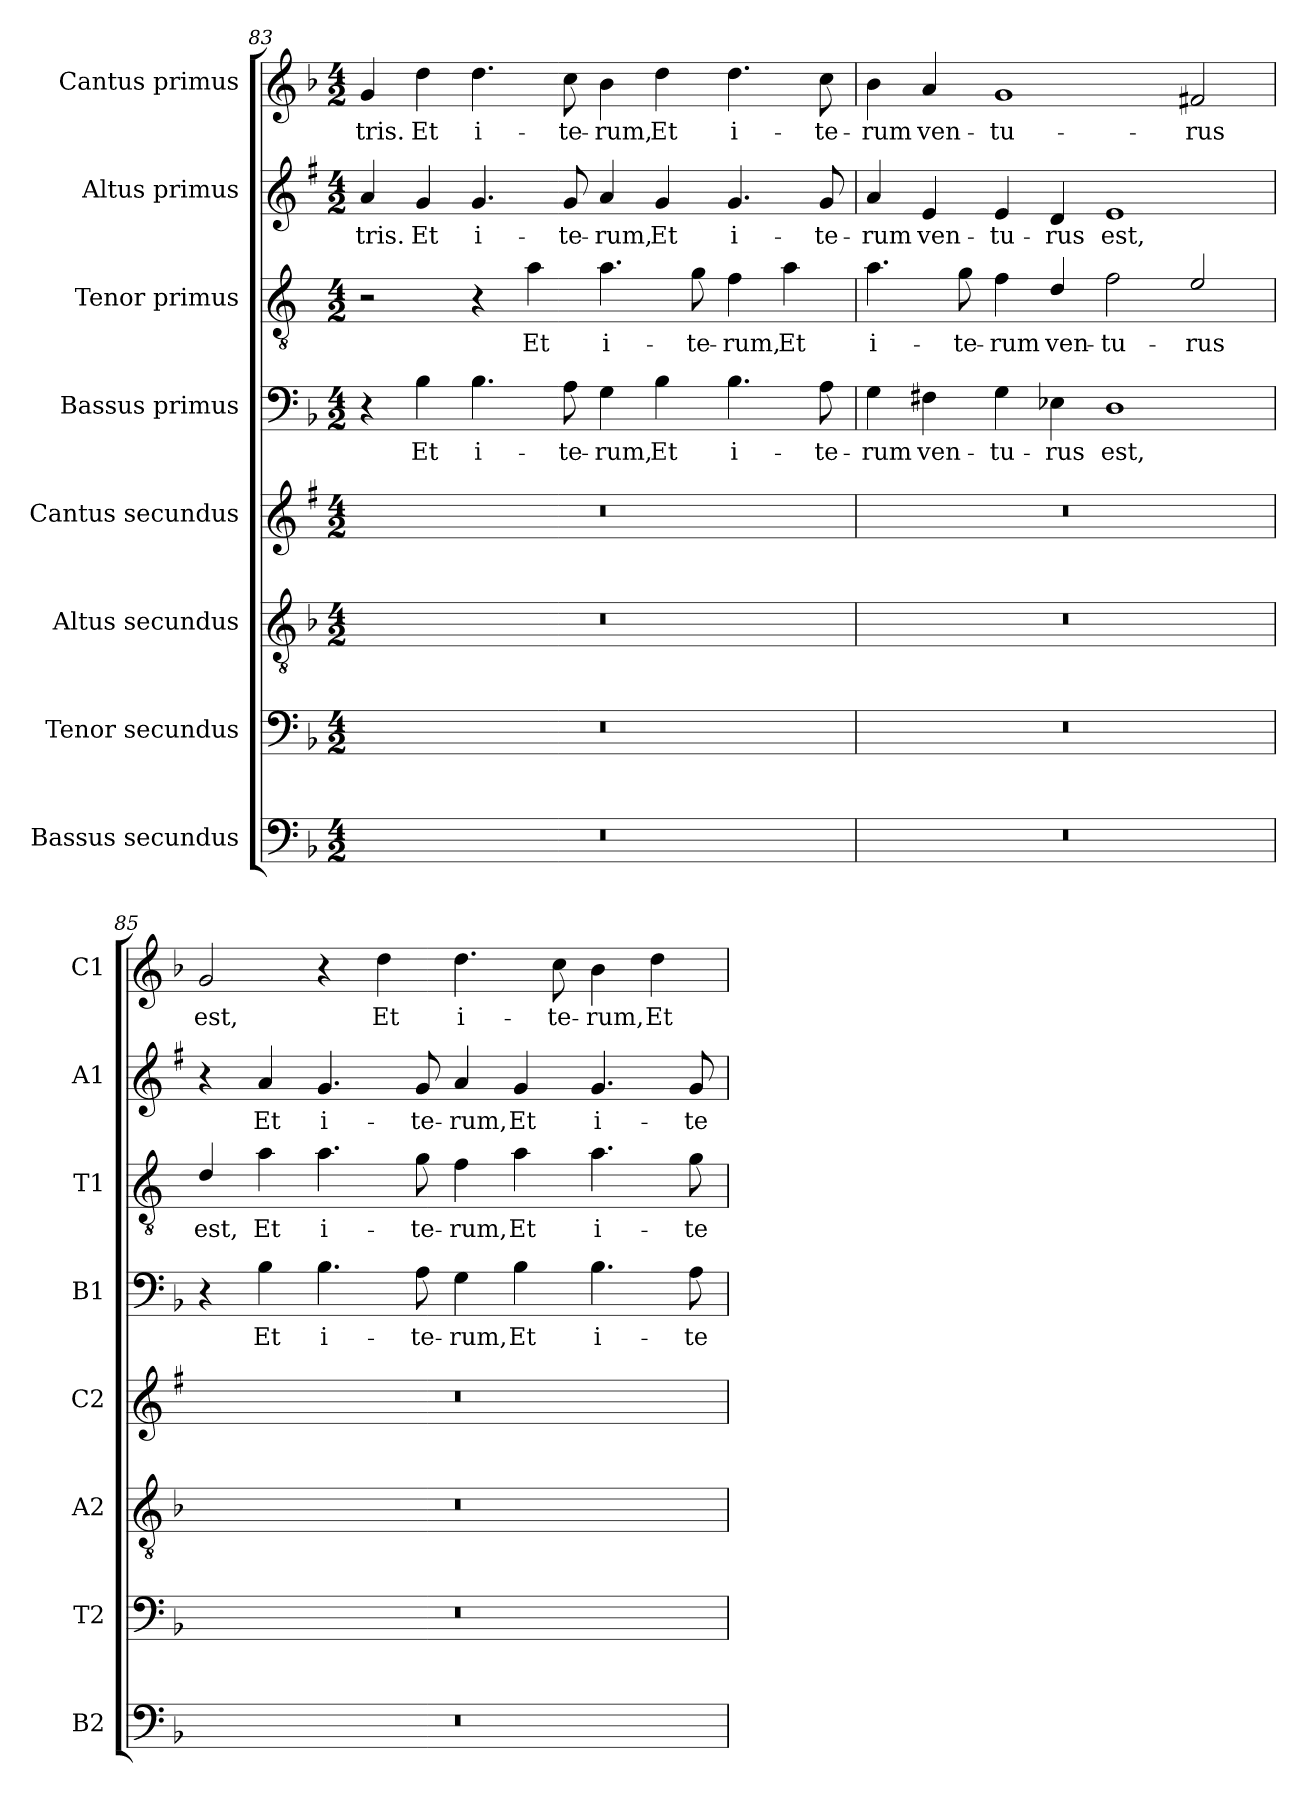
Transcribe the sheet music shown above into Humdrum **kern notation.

**kern	**kern	**kern	**kern	**kern	**text	**kern	**text	**kern	**text	**kern	**text
*part8	*part7	*part6	*part5	*part4	*part4	*part3	*part3	*part2	*part2	*part1	*part1
*staff8	*staff7	*staff6	*staff5	*staff4	*staff4	*staff3	*staff3	*staff2	*staff2	*staff1	*staff1
*I"Bassus secundus	*I"Tenor secundus	*I"Altus secundus	*I"Cantus secundus	*I"Bassus primus	*	*I"Tenor primus	*	*I"Altus primus	*	*I"Cantus primus	*
*I'B2	*I'T2	*I'A2	*I'C2	*I'B1	*	*I'T1	*	*I'A1	*	*I'C1	*
!!LO:LB:g=z
*clefF4	*clefF4	*clefGv2	*clefG2	*clefF4	*	*clefGv2	*	*clefG2	*	*clefG2	*
*	*	*	*ITrd1c2	*	*	*ITrd4c7	*	*ITrd1c2	*	*	*
*k[b-]	*k[b-]	*k[b-]	*k[b-]	*k[b-]	*	*k[b-]	*	*k[b-]	*	*k[b-]	*
*F:	*F:	*F:	*F:	*F:	*	*F:	*	*F:	*	*F:	*
*M4/2	*M4/2	*M4/2	*M4/2	*M4/2	*	*M4/2	*	*M4/2	*	*M4/2	*
=83	=83	=83	=83	=83	=83	=83	=83	=83	=83	=83	=83
!	!	!	!	!	!	!	!	!	!LO:LY:b	!	!LO:LY:b
0r	0r	0r	0r	4r	.	2r	.	4g/	-tris.	4g/	-tris.
!	!	!	!	!	!LO:LY:b	!	!	!	!LO:LY:b	!	!LO:LY:b
.	.	.	.	4B-\	Et	.	.	4f/	Et	4dd\	Et
!	!	!	!	!	!LO:LY:b	!	!	!	!LO:LY:b	!	!LO:LY:b
.	.	.	.	4.B-\	i-	4r	.	4.f/	i-	4.dd\	i-
!	!	!	!	!	!	!	!LO:LY:b	!	!	!	!
.	.	.	.	.	.	4d\	Et	.	.	.	.
!	!	!	!	!	!LO:LY:b	!	!	!	!LO:LY:b	!	!LO:LY:b
.	.	.	.	8A\	-te-	.	.	8f/	-te-	8cc\	-te-
!	!	!	!	!	!LO:LY:b	!	!LO:LY:b	!	!LO:LY:b	!	!LO:LY:b
.	.	.	.	4G\	-rum,	4.d\	i-	4g/	-rum,	4b-\	-rum,
!	!	!	!	!	!LO:LY:b	!	!	!	!LO:LY:b	!	!LO:LY:b
.	.	.	.	4B-\	Et	.	.	4f/	Et	4dd\	Et
!	!	!	!	!	!	!	!LO:LY:b	!	!	!	!
.	.	.	.	.	.	8c\	-te-	.	.	.	.
!	!	!	!	!	!LO:LY:b	!	!LO:LY:b	!	!LO:LY:b	!	!LO:LY:b
.	.	.	.	4.B-\	i-	4B-\	-rum,	4.f/	i-	4.dd\	i-
!	!	!	!	!	!	!	!LO:LY:b	!	!	!	!
.	.	.	.	.	.	4d\	Et	.	.	.	.
!	!	!	!	!	!LO:LY:b	!	!	!	!LO:LY:b	!	!LO:LY:b
.	.	.	.	8A\	-te-	.	.	8f/	-te-	8cc\	-te-
=84	=84	=84	=84	=84	=84	=84	=84	=84	=84	=84	=84
!	!	!	!	!	!LO:LY:b	!	!LO:LY:b	!	!LO:LY:b	!	!LO:LY:b
0r	0r	0r	0r	4G\	-rum	4.d\	i-	4g/	-rum	4b-\	-rum
!	!	!	!	!	!LO:LY:b	!	!	!	!LO:LY:b	!	!LO:LY:b
.	.	.	.	4F#X\	ven-	.	.	4d/	ven-	4a/	ven-
!	!	!	!	!	!	!	!LO:LY:b	!	!	!	!
.	.	.	.	.	.	8c\	-te-	.	.	.	.
!	!	!	!	!	!LO:LY:b	!	!LO:LY:b	!	!LO:LY:b	!	!LO:LY:b
.	.	.	.	4G\	-tu-	4B-\	-rum	4d/	-tu-	1g	-tu-
!	!	!	!	!	!LO:LY:b	!	!LO:LY:b	!	!LO:LY:b	!	!
.	.	.	.	4E-X\	-rus	4G/	ven-	4c/	-rus	.	.
!	!	!	!	!	!LO:LY:b	!	!LO:LY:b	!	!LO:LY:b	!	!
.	.	.	.	1D	est,	2B-\	-tu-	1d	est,	.	.
!	!	!	!	!	!	!	!LO:LY:b	!	!	!	!LO:LY:b
.	.	.	.	.	.	2A/	-rus	.	.	2f#X/	-rus
=85	=85	=85	=85	=85	=85	=85	=85	=85	=85	=85	=85
!	!	!	!	!	!	!	!LO:LY:b	!	!	!	!LO:LY:b
0r	0r	0r	0r	4r	.	4G/	est,	4r	.	2g/	est,
!	!	!	!	!	!LO:LY:b	!	!LO:LY:b	!	!LO:LY:b	!	!
.	.	.	.	4B-\	Et	4d\	Et	4g/	Et	.	.
!	!	!	!	!	!LO:LY:b	!	!LO:LY:b	!	!LO:LY:b	!	!
.	.	.	.	4.B-\	i-	4.d\	i-	4.f/	i-	4r	.
!	!	!	!	!	!	!	!	!	!	!	!LO:LY:b
.	.	.	.	.	.	.	.	.	.	4dd\	Et
!	!	!	!	!	!LO:LY:b	!	!LO:LY:b	!	!LO:LY:b	!	!
.	.	.	.	8A\	-te-	8c\	-te-	8f/	-te-	.	.
!	!	!	!	!	!LO:LY:b	!	!LO:LY:b	!	!LO:LY:b	!	!LO:LY:b
.	.	.	.	4G\	-rum,	4B-\	-rum,	4g/	-rum,	4.dd\	i-
!	!	!	!	!	!LO:LY:b	!	!LO:LY:b	!	!LO:LY:b	!	!
.	.	.	.	4B-\	Et	4d\	Et	4f/	Et	.	.
!	!	!	!	!	!	!	!	!	!	!	!LO:LY:b
.	.	.	.	.	.	.	.	.	.	8cc\	-te-
!	!	!	!	!	!LO:LY:b	!	!LO:LY:b	!	!LO:LY:b	!	!LO:LY:b
.	.	.	.	4.B-\	i-	4.d\	i-	4.f/	i-	4b-\	-rum,
!	!	!	!	!	!	!	!	!	!	!	!LO:LY:b
.	.	.	.	.	.	.	.	.	.	4dd\	Et
!	!	!	!	!	!LO:LY:b	!	!LO:LY:b	!	!LO:LY:b	!	!
.	.	.	.	8A\	-te-	8c\	-te-	8f/	-te-	.	.
=	=	=	=	=	=	=	=	=	=	=	=
*-	*-	*-	*-	*-	*-	*-	*-	*-	*-	*-	*-
